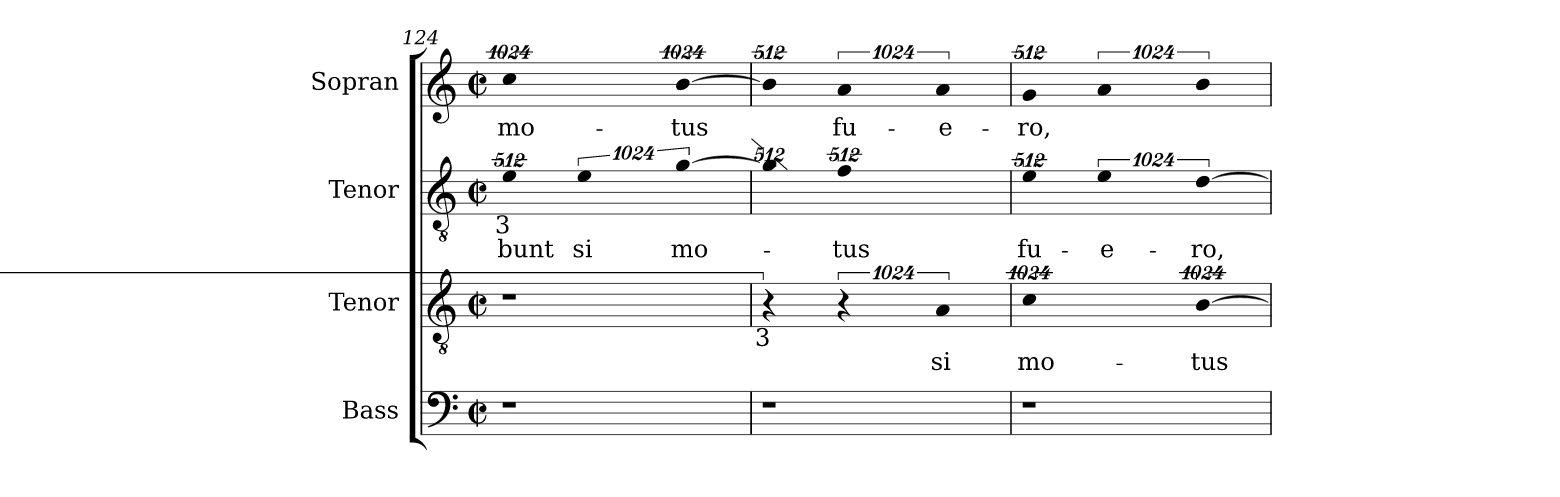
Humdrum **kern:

**kern	**kern	**text	**kern	**text	**kern	**text
*part4	*part3	*part3	*part2	*part2	*part1	*part1
*staff4	*staff3	*staff3	*staff2	*staff2	*staff1	*staff1
*I"Bass	*I"Tenor	*	*I"Tenor	*	*I"Sopran	*
*	*I'Tenor	*	*	*	*	*
*clefF4	*clefGv2	*	*clefGv2	*	*clefG2	*
*	*ITrd7c12	*	*ITrd7c12	*	*	*
*k[]	*k[]	*	*k[]	*	*k[]	*
*M2/2	*M2/2	*	*M2/2	*	*M2/2	*
*met(c|)	*met(c|)	*	*met(c|)	*	*met(c|)	*
=124	=124	=124	=124	=124	=124	=124
!LO:N:vis=1	!LO:N:vis=1	!	!LO:N:vis=1	!	!	!
!	!	!	!	!LO:LY:b:color=#000000	!LO:N:vis=0	!
!	!	!	!LO:TX:b:cj:t=3	!	!	!
!	!	!	!	!	!	!LO:LY:b:color=#000000
1r	1r	.	512%341Ei	-bunt	1024%1365cci	mo-
!	!	!	!LO:N:vis=1	!	!	!
!	!	!	!	!LO:LY:b:color=#000000	!	!
.	.	.	1024%683Ei	si	.	.
1ryy	1ryy	.	.	.	.	.
!	!	!	!LO:N:vis=1	!	!	!
!	!	!	!	!LO:LY:b:color=#000000	!LO:N:vis=1	!
!	!	!	!	!	!	!LO:LY:b:color=#000000
.	.	.	[>1024%683Gi	mo-	[>1024%683bi	-tus
!!LO:LB:g=z
=125	=125	=125	=125	=125	=125	=125
!	!LO:TX:b:cj:t=3	!	!	!	!	!
!LO:N:vis=1	!LO:N:vis=1	!	!LO:N:vis=1	!	!LO:N:vis=1	!
1r	512%341r	.	512%341Gi]	.	512%341bi]	.
!	!LO:N:vis=1	!	!LO:N:vis=0	!	!	!
!	!	!	!	!LO:LY:b:color=#000000	!LO:N:vis=1	!
!	!	!	!	!	!	!LO:LY:b:color=#000000
.	1024%683r	.	512%683Fi	-tus	1024%683ai	fu-
1ryy	.	.	.	.	.	.
!	!LO:N:vis=1	!	!	!	!	!
!	!	!LO:LY:b:color=#000000	!	!	!LO:N:vis=1	!
!	!	!	!	!	!	!LO:LY:b:color=#000000
.	1024%683AAi	si	.	.	1024%683ai	-e-
=126	=126	=126	=126	=126	=126	=126
!LO:N:vis=1	!LO:N:vis=0	!	!	!	!	!
!	!	!LO:LY:b:color=#000000	!LO:N:vis=1	!	!	!
!	!	!	!	!LO:LY:b:color=#000000	!LO:N:vis=1	!
!	!	!	!	!	!	!LO:LY:b:color=#000000
1r	1024%1365Ci	mo-	512%341Ei	fu-	512%341gi	-ro,
!	!	!	!LO:N:vis=1	!	!	!
!	!	!	!	!LO:LY:b:color=#000000	!LO:N:vis=1	!
.	.	.	1024%683Ei	-e-	1024%683ai	.
1ryy	.	.	.	.	.	.
!	!LO:N:vis=1	!	!	!	!	!
!	!	!LO:LY:b:color=#000000	!LO:N:vis=1	!	!	!
!	!	!	!	!LO:LY:b:color=#000000	!LO:N:vis=1	!
.	[>1024%683BBi	-tus	[>1024%683Di	-ro,	1024%683bi	.
=	=	=	=	=	=	=
*-	*-	*-	*-	*-	*-	*-
